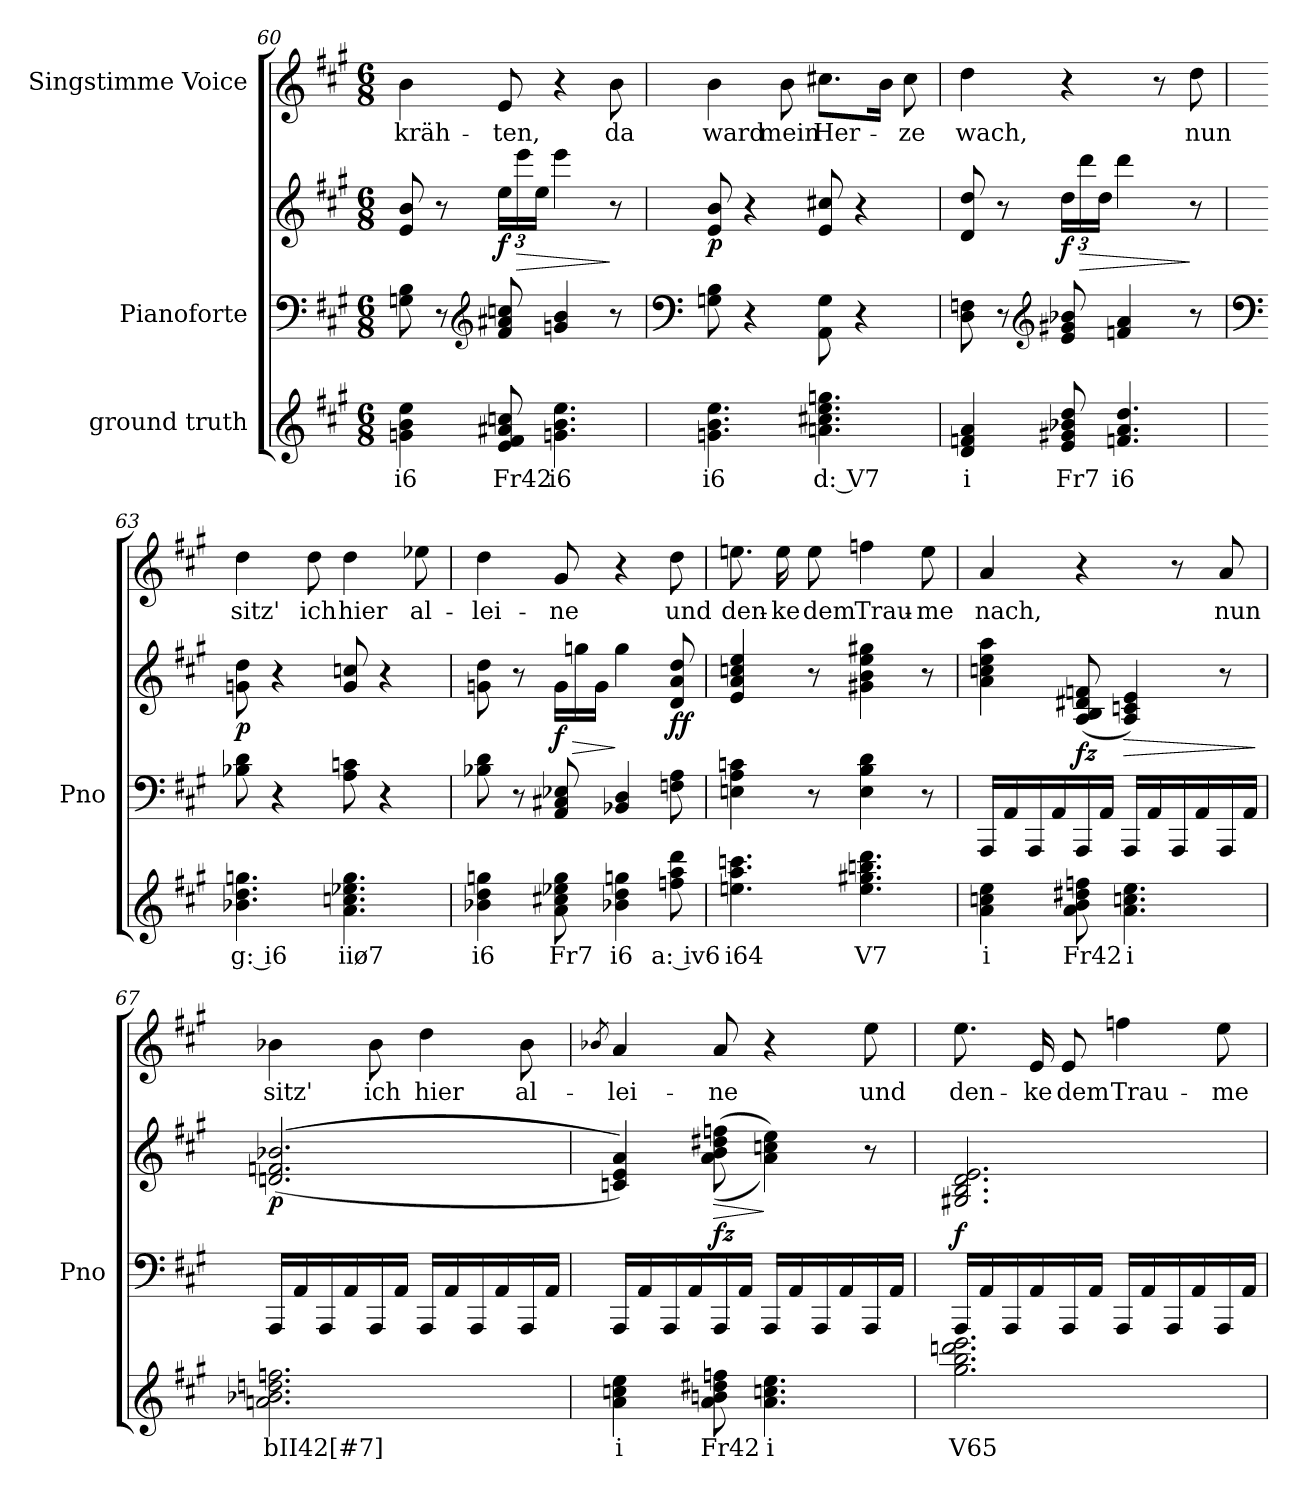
**kern	**text	**kern	**kern	**dynam	**kern	**text
*part3	*part3	*part2	*part2	*part2	*part1	*part1
*staff4	*staff4	*staff3	*staff2	*staff2/3	*staff1	*staff1
*I"ground truth	*	*I"Pianoforte	*	*	*I"Singstimme Voice	*
*	*	*I'Pno	*	*	*	*
*	*	*clefF4	*clefG2	*	*clefG2	*
*k[f#c#g#]	*	*k[f#c#g#]	*k[f#c#g#]	*	*k[f#c#g#]	*
*M6/8	*	*M6/8	*M6/8	*	*M6/8	*
=60	=60	=60	=60	=60	=60	=60
!	!	!	!	!	!	!LO:LY:b
4gn 4b 4ee	i6	8Gn\ 8B\	8e/ 8b/	.	4b\	kräh-
.	.	8r	8r	.	.	.
*	*	*clefG2	*	*	*	*
*	*	*	*Xbrackettup	*	*	*
!	!	!	!	!LO:DY:b	!	!LO:LY:b
8e 8f# 8a#X 8ccn	Fr42	8f#/ 8a#X/ 8ccn/	24ee\LL	f	8e/	-ten,
!	!	!	!	!LO:HP:b	!	!
.	.	.	24eee\	>	.	.
.	.	.	24ee\JJ	.	.	.
4.gn 4.b 4.ee	i6	4gn/ 4b/	4eee\	.	4r	.
!	!	!	!	!	!	!LO:LY:b
.	.	8r	8r	]	8b\	da
=61	=61	=61	=61	=61	=61	=61
*	*	*clefF4	*	*	*	*
!	!	!	!	!LO:DY:b	!	!LO:LY:b
4.gn 4.b 4.ee	i6	8Gn\ 8B\	8e/ 8b/	p	4b\	ward
.	.	4r	4r	.	.	.
!	!	!	!	!	!	!LO:LY:b
.	.	.	.	.	8b\	mein
!	!	!	!	!	!	!LO:LY:b
4.an 4.cc#X 4.ee 4.ggn	d: V7	8AA\ 8G\	8e/ 8cc#X/	.	8.cc#X\L	Her-
.	.	4r	4r	.	.	.
.	.	.	.	.	16b\Jk	.
!	!	!	!	!	!	!LO:LY:b
.	.	.	.	.	8cc#\	-ze
=62	=62	=62	=62	=62	=62	=62
!	!	!	!	!	!	!LO:LY:b
4d 4fn 4a	i	8D\ 8Fn\	8d/ 8dd/	.	4dd\	wach,
.	.	8r	8r	.	.	.
*	*	*clefG2	*	*	*	*
!	!	!	!	!LO:DY:b	!	!
8e 8g#X 8b-X 8dd	Fr7	8e/ 8g#X/ 8b-X/	24dd\LL	f	4r	.
!	!	!	!	!LO:HP:b	!	!
.	.	.	24ddd\	>	.	.
.	.	.	24dd\JJ	.	.	.
4.fn 4.a 4.dd	i6	4fn/ 4a/	4ddd\	.	.	.
.	.	.	.	.	8r	.
!	!	!	!	!	!	!LO:LY:b
.	.	8r	8r	]	8dd\	nun
=63	=63	=63	=63	=63	=63	=63
*	*	*clefF4	*	*	*	*
!	!	!	!	!LO:DY:b	!	!LO:LY:b
4.b-X 4.dd 4.ggn	g: i6	8B-X\ 8d\	8gn\ 8dd\	p	4dd\	sitz'
.	.	4r	4r	.	.	.
!	!	!	!	!	!	!LO:LY:b
.	.	.	.	.	8dd\	ich
!	!	!	!	!	!	!LO:LY:b
4.a 4.ccn 4.ee-X 4.gg	iiø7	8A\ 8cn\	8g/ 8ccn/	.	4dd\	hier
.	.	4r	4r	.	.	.
!	!	!	!	!	!	!LO:LY:b
.	.	.	.	.	8ee-X\	al-
=64	=64	=64	=64	=64	=64	=64
!	!	!	!	!	!	!LO:LY:b
4b-X 4dd 4ggn	i6	8B-X\ 8d\	8gn\ 8dd\	.	4dd\	-lei-
.	.	8r	8r	.	.	.
*	*	*	*Xtuplet	*	*	*
!	!	!	!	!LO:DY:b	!	!LO:LY:b
8a 8cc#X 8ee-X 8gg	Fr7	8AA/ 8C#X/ 8E-X/	24g\LL	f	8g#/	-ne
!	!	!	!	!LO:HP:b	!	!
.	.	.	24ggn\	>	.	.
.	.	.	24g\JJ	.	.	.
4b-X 4dd 4ggn	i6	4BB-X/ 4D/	4gg\	]	4r	.
!	!	!	!	!LO:DY:b	!	!LO:LY:b
8ffn 8aa 8ddd	a: iv6	8Fn\ 8A\	8d/ 8a/ 8dd/	ff	8dd\	und
=65	=65	=65	=65	=65	=65	=65
!	!	!	!	!	!	!LO:LY:b
4.een 4.aa 4.cccn	i64	4En\ 4A\ 4cn\	4e/ 4a/ 4ccn/ 4ee/	.	8.een\	den-
!	!	!	!	!	!	!LO:LY:b
.	.	.	.	.	16ee\	-ke
!	!	!	!	!	!	!LO:LY:b
.	.	8r	8r	.	8ee\	dem
!	!	!	!	!	!	!LO:LY:b
4.ee 4.gg#X 4.bbn 4.ddd	V7	4E\ 4B\ 4d\	4g#X\ 4b\ 4ee\ 4gg#X\	.	4ffn\	Trau-
!	!	!	!	!	!	!LO:LY:b
.	.	8r	8r	.	8ee\	-me
=66	=66	=66	=66	=66	=66	=66
!	!	!	!	!	!	!LO:LY:b
4a 4ccn 4ee	i	16AAA/LL	4a\ 4ccn\ 4ee\ 4aa\	.	4a/	nach,
.	.	16AA/	.	.	.	.
.	.	16AAA/	.	.	.	.
.	.	16AA/	.	.	.	.
!	!	!	!	!LO:DY:b	!	!
8a 8b 8dd#X 8ffn	Fr42	16AAA/	(>8A/ 8B/ 8d#X/ 8fn/	fz	4r	.
.	.	16AA/JJ	.	.	.	.
!	!	!	!	!LO:HP:b	!	!
4.a 4.ccn 4.ee	i	16AAA/LL	4A/ 4cn/ 4e/)	>	.	.
.	.	16AA/	.	.	.	.
.	.	16AAA/	.	.	8r	.
.	.	16AA/	.	.	.	.
!	!	!	!	!	!	!LO:LY:b
.	.	16AAA/	8r	.	8a/	nun
.	.	16AA/JJ	.	.	.	.
.	.	.	.	]	.	.
=67	=67	=67	=67	=67	=67	=67
!	!	!	!	!LO:DY:b	!	!LO:LY:b
2.an 2.b-X 2.ddn 2.ffn	bII42[#7]	16AAA/LL	(>(>(<2.dn/ 2.fn/ 2.b-X/	p	4b-X\	sitz'
.	.	16AA/	.	.	.	.
.	.	16AAA/	.	.	.	.
.	.	16AA/	.	.	.	.
!	!	!	!	!	!	!LO:LY:b
.	.	16AAA/	.	.	8b-\	ich
.	.	16AA/JJ	.	.	.	.
!	!	!	!	!	!	!LO:LY:b
.	.	16AAA/LL	.	.	4dd\	hier
.	.	16AA/	.	.	.	.
.	.	16AAA/	.	.	.	.
.	.	16AA/	.	.	.	.
!	!	!	!	!	!	!LO:LY:b
.	.	16AAA/	.	.	8b-\	al-
.	.	16AA/JJ	.	.	.	.
=68	=68	=68	=68	=68	=68	=68
.	.	.	.	.	8qb-X/	.
!	!	!	!	!	!	!LO:LY:b
4a 4ccn 4ee	i	16AAA/LL	4cn/ 4e/ 4a/)))	.	4a/	-lei-
.	.	16AA/	.	.	.	.
.	.	16AAA/	.	.	.	.
.	.	16AA/	.	.	.	.
!	!	!	!	!LO:HP:b	!	!
!	!	!	!	!LO:DY:n=1:a=2	!	!LO:LY:b
8a 8bn 8dd#X 8ffn	Fr42	16AAA/	(<(>8a\ 8b\ 8dd#X\ 8ffn\	> fz	8a/	-ne
.	.	16AA/JJ	.	.	.	.
4.a 4.ccn 4.ee	i	16AAA/LL	4a\ 4ccn\ 4ee\))	]	4r	.
.	.	16AA/	.	.	.	.
.	.	16AAA/	.	.	.	.
.	.	16AA/	.	.	.	.
!	!	!	!	!	!	!LO:LY:b
.	.	16AAA/	8r	.	8ee\	und
.	.	16AA/JJ	.	.	.	.
=69	=69	=69	=69	=69	=69	=69
!	!	!	!	!LO:DY:a=2	!	!LO:LY:b
2.gg# 2.bb 2.dddn 2.eee	V65	16AAA/LL	2.G#X/ 2.B/ 2.d/ 2.e/	f	8.ee\	den-
.	.	16AA/	.	.	.	.
.	.	16AAA/	.	.	.	.
!	!	!	!	!	!	!LO:LY:b
.	.	16AA/	.	.	16e/	-ke
!	!	!	!	!	!	!LO:LY:b
.	.	16AAA/	.	.	8e/	dem
.	.	16AA/JJ	.	.	.	.
!	!	!	!	!	!	!LO:LY:b
.	.	16AAA/LL	.	.	4ffn\	Trau-
.	.	16AA/	.	.	.	.
.	.	16AAA/	.	.	.	.
.	.	16AA/	.	.	.	.
!	!	!	!	!	!	!LO:LY:b
.	.	16AAA/	.	.	8ee\	-me
.	.	16AA/JJ	.	.	.	.
=	=	=	=	=	=	=
*-	*-	*-	*-	*-	*-	*-
